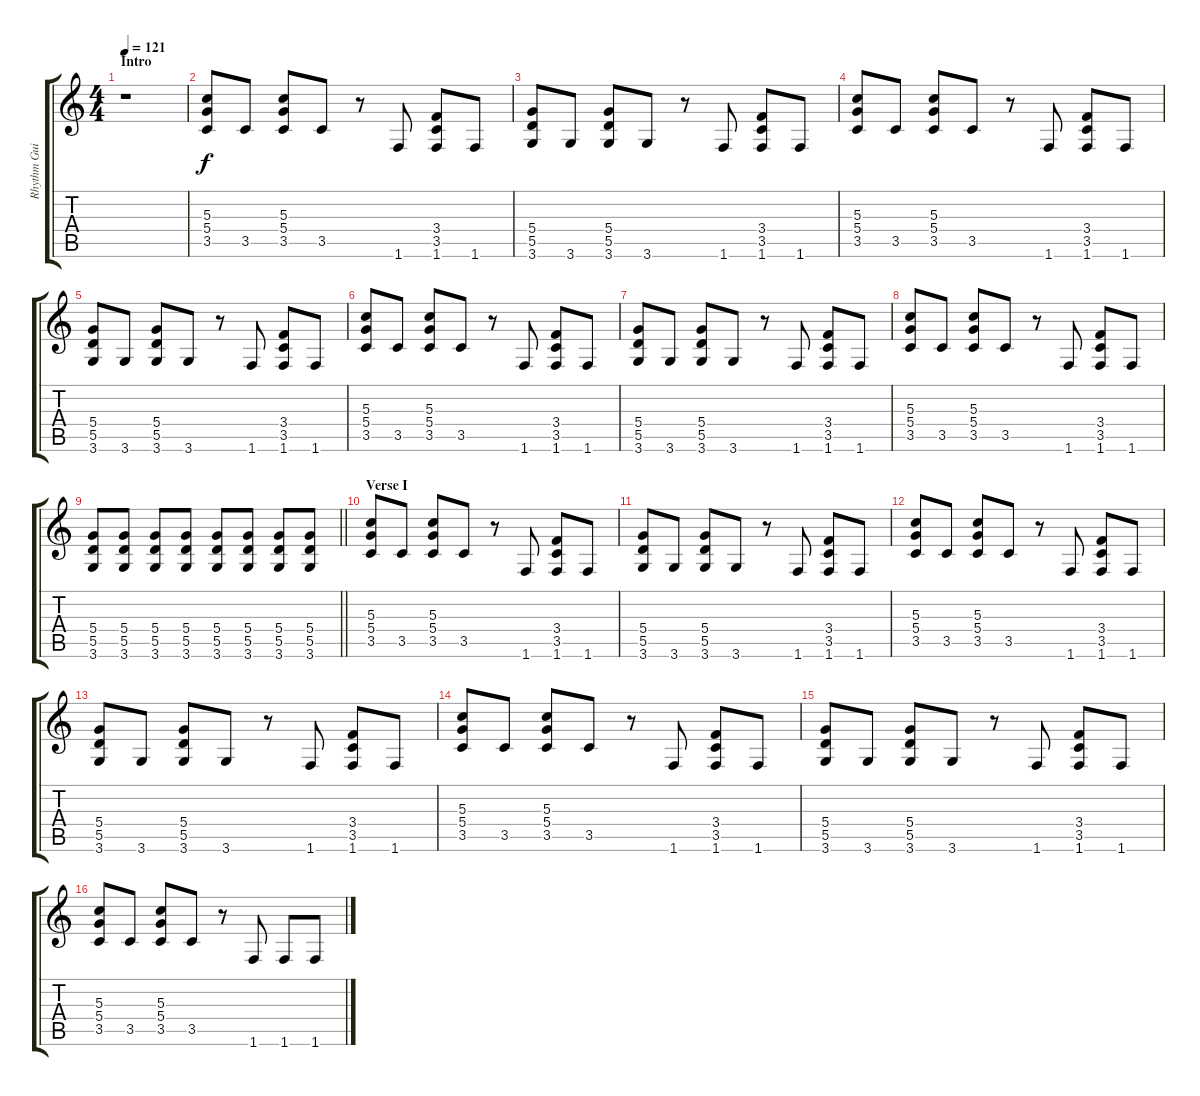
\track ("Rhythm Guitar" "Rhythm Gui") {instrument electricguitarclean}
\staff {score tabs}
\tuning (E4 B3 G3 D3 A2 E2) {hide}
\ts (4 4)
\section ("" "Intro")
\tempo 121
\clef g2
\ks c
r.1{dy f instrument electricguitarclean} |
(5.3 5.4 3.5).8 3.5.8 (5.3 5.4 3.5).8 3.5.8 r.8 1.6.8 (3.4 3.5 1.6).8 1.6.8 |
(5.4 5.5 3.6).8 3.6.8 (5.4 5.5 3.6).8 3.6.8 r.8 1.6.8 (3.4 3.5 1.6).8 1.6.8 |
(5.3 5.4 3.5).8 3.5.8 (5.3 5.4 3.5).8 3.5.8 r.8 1.6.8 (3.4 3.5 1.6).8 1.6.8 |
(5.4 5.5 3.6).8 3.6.8 (5.4 5.5 3.6).8 3.6.8 r.8 1.6.8 (3.4 3.5 1.6).8 1.6.8 |
(5.3 5.4 3.5).8 3.5.8 (5.3 5.4 3.5).8 3.5.8 r.8 1.6.8 (3.4 3.5 1.6).8 1.6.8 |
(5.4 5.5 3.6).8 3.6.8 (5.4 5.5 3.6).8 3.6.8 r.8 1.6.8 (3.4 3.5 1.6).8 1.6.8 |
(5.3 5.4 3.5).8 3.5.8 (5.3 5.4 3.5).8 3.5.8 r.8 1.6.8 (3.4 3.5 1.6).8 1.6.8 |
\barLineRight lightlight
(5.4 5.5 3.6).8 (5.4 5.5 3.6).8 (5.4 5.5 3.6).8 (5.4 5.5 3.6).8 (5.4 5.5 3.6).8 (5.4 5.5 3.6).8 (5.4 5.5 3.6).8 (5.4 5.5 3.6).8 |
\section ("" "Verse I")
(5.3 5.4 3.5).8 3.5.8 (5.3 5.4 3.5).8 3.5.8 r.8 1.6.8 (3.4 3.5 1.6).8 1.6.8 |
(5.4 5.5 3.6).8 3.6.8 (5.4 5.5 3.6).8 3.6.8 r.8 1.6.8 (3.4 3.5 1.6).8 1.6.8 |
(5.3 5.4 3.5).8 3.5.8 (5.3 5.4 3.5).8 3.5.8 r.8 1.6.8 (3.4 3.5 1.6).8 1.6.8 |
(5.4 5.5 3.6).8 3.6.8 (5.4 5.5 3.6).8 3.6.8 r.8 1.6.8 (3.4 3.5 1.6).8 1.6.8 |
(5.3 5.4 3.5).8 3.5.8 (5.3 5.4 3.5).8 3.5.8 r.8 1.6.8 (3.4 3.5 1.6).8 1.6.8 |
(5.4 5.5 3.6).8 3.6.8 (5.4 5.5 3.6).8 3.6.8 r.8 1.6.8 (3.4 3.5 1.6).8 1.6.8 |
(5.3 5.4 3.5).8 3.5.8 (5.3 5.4 3.5).8 3.5.8 r.8 1.6.8 1.6.8 1.6.8
